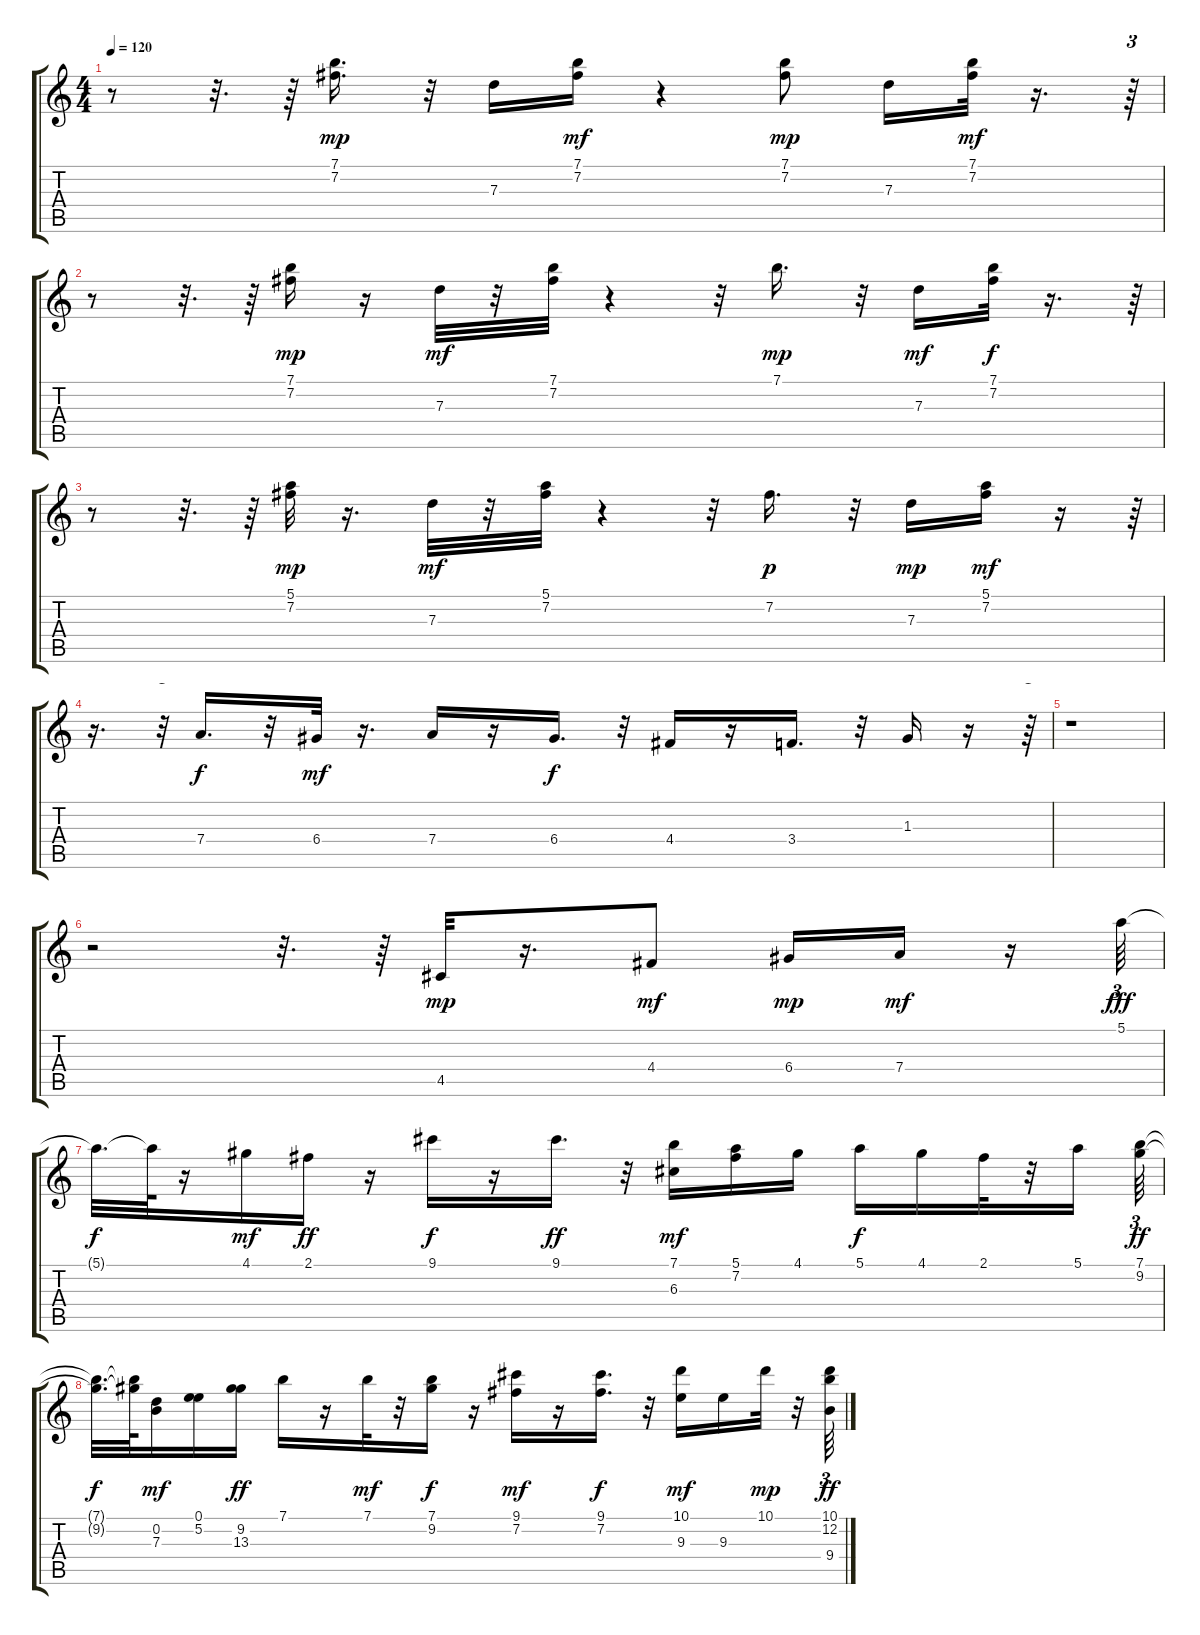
\track "" {instrument acousticguitarsteel}
\staff {score tabs}
\tuning (E4 B3 G3 D3 A2 E2) {hide}
\ts (4 4)
\tempo 120
\clef g2
\ks c
r.8{dy mf} r.32{d} r.64 (7.1 7.2).16{d dy mp} r.32 7.3.16 (7.1 7.2).16{dy mf} r.4 (7.1 7.2).8{dy mp} 7.3.16 (7.1 7.2).32{dy mf} r.16{d} r.64{tu (3 2)} |
r.8 r.32{d} r.64 (7.1 7.2).16{dy mp} r.16 7.3.32{dy mf} r.32 (7.1 7.2).32 r.4 r.32 7.1.16{d dy mp} r.32 7.3.16{dy mf} (7.1 7.2).32{dy f} r.16{d} r.64{tu (3 2)} |
r.8 r.32{d} r.64 (5.1 7.2).32{dy mp} r.16{d} 7.3.32{dy mf} r.32 (5.1 7.2).32 r.4 r.32 7.2.16{d dy p} r.32 7.3.16{dy mp} (5.1 7.2).16{dy mf} r.16 r.64{tu (3 2)} |
r.16{d} r.32{tu (3 2)} 7.4.16{d dy f} r.32 6.4.32{dy mf} r.16{d} 7.4.16 r.16 6.4.16{d dy f} r.32 4.4.16 r.16 3.4.16{d} r.32 1.3.16 r.16 r.64{tu (3 2)} |
r.1 |
r.2 r.32{d} r.64 4.5.32{dy mp} r.16{d} 4.4.8{dy mf} 6.4.16{dy mp} 7.4.16{dy mf} r.16 5.1.64{tu (3 2) dy fff} |
5.1{t}.32{d dy f} 5.1{t}.64 r.16 4.1.16{dy mf} 2.1.16{dy ff} r.16 9.1.16{dy f} r.16 9.1.16{d dy ff} r.32 (7.1 6.3).16{dy mf} (5.1 7.2).16 4.1.16 5.1.16{dy f} 4.1.16 2.1.32 r.32 5.1.16 (7.1 9.2).64{tu (3 2) dy ff} |
(7.1{t} 9.2{t}).32{d dy f} (7.1{t} 9.2{t}).64 (0.2 7.3).16{dy mf} (0.1 5.2).16 (9.2 13.3).16{dy ff} 7.1.16 r.16 7.1.32{dy mf} r.32 (7.1 9.2).16{dy f} r.16 (9.1 7.2).16{dy mf} r.16 (9.1 7.2).16{d dy f} r.32 (10.1 9.3).16{dy mf} 9.3.16 10.1.32{dy mp} r.32 (10.1 12.2 9.4).64{tu (3 2) dy ff}
